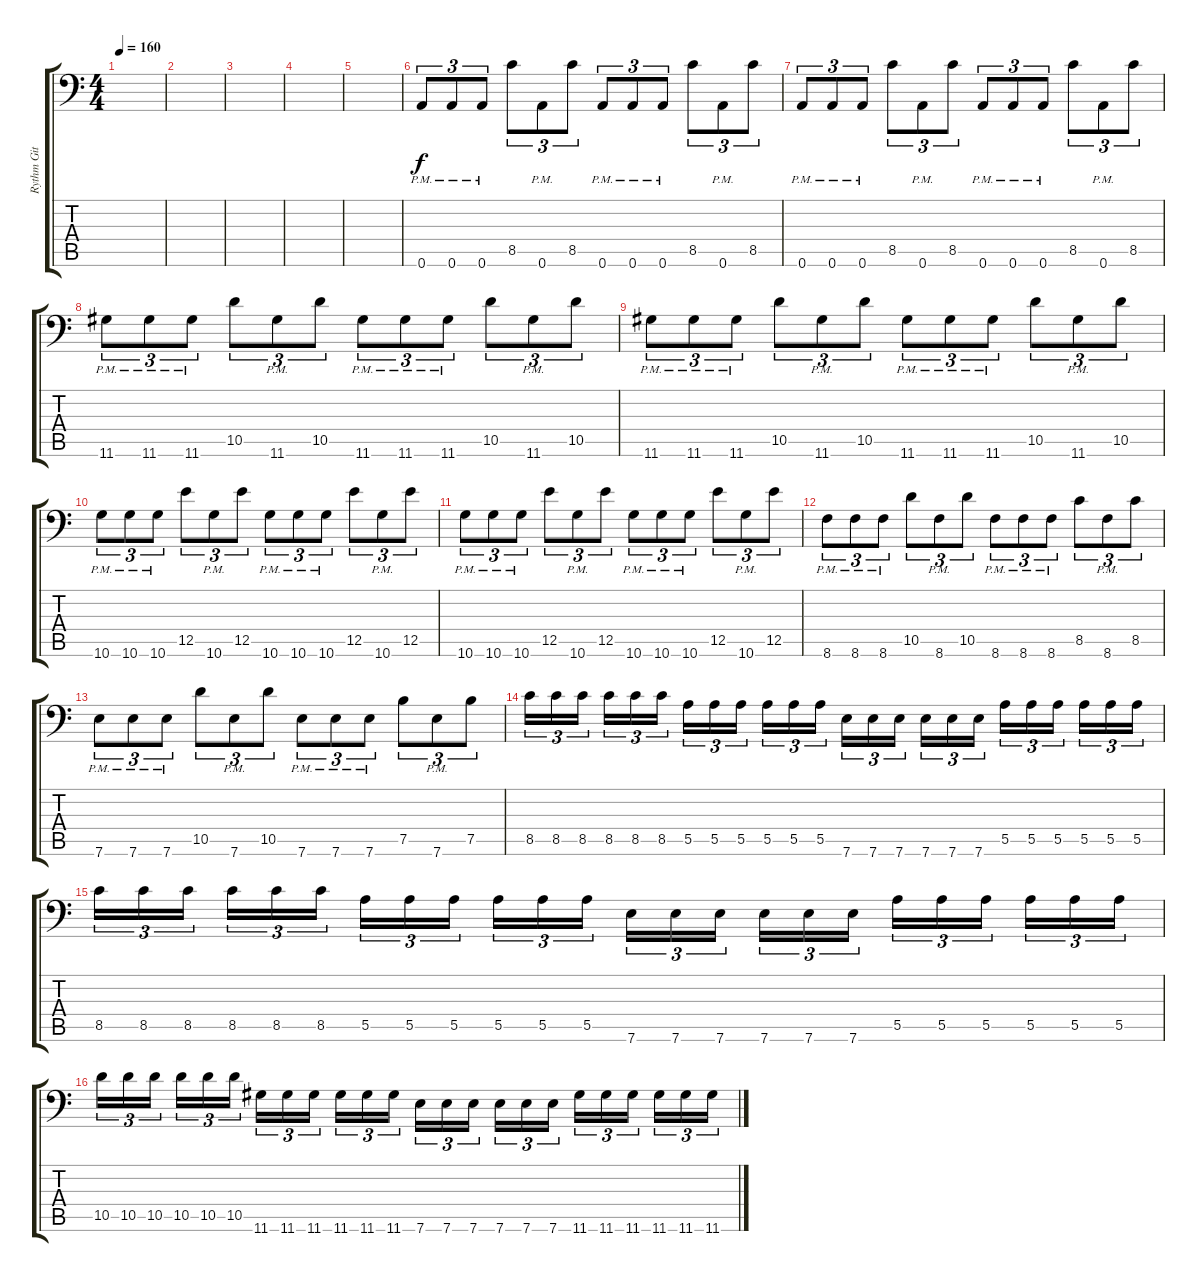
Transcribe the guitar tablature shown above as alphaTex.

\track ("Rythm Git 2" "Rythm Git ") {instrument distortionguitar}
\staff {score tabs}
\tuning (B3 Gb3 D3 A2 E2 A1) {hide}
\ts (4 4)
\tempo 160
\clef f4
\ks c
|
|
|
|
|
0.6{pm}.8{tu (3 2)} 0.6{pm}.8{tu (3 2)} 0.6{pm}.8{tu (3 2)} 8.5.8{tu (3 2)} 0.6{pm}.8{tu (3 2)} 8.5.8{tu (3 2)} 0.6{pm}.8{tu (3 2)} 0.6{pm}.8{tu (3 2)} 0.6{pm}.8{tu (3 2)} 8.5.8{tu (3 2)} 0.6{pm}.8{tu (3 2)} 8.5.8{tu (3 2)} |
0.6{pm}.8{tu (3 2)} 0.6{pm}.8{tu (3 2)} 0.6{pm}.8{tu (3 2)} 8.5.8{tu (3 2)} 0.6{pm}.8{tu (3 2)} 8.5.8{tu (3 2)} 0.6{pm}.8{tu (3 2)} 0.6{pm}.8{tu (3 2)} 0.6{pm}.8{tu (3 2)} 8.5.8{tu (3 2)} 0.6{pm}.8{tu (3 2)} 8.5.8{tu (3 2)} |
11.6{pm}.8{tu (3 2)} 11.6{pm}.8{tu (3 2)} 11.6{pm}.8{tu (3 2)} 10.5.8{tu (3 2)} 11.6{pm}.8{tu (3 2)} 10.5.8{tu (3 2)} 11.6{pm}.8{tu (3 2)} 11.6{pm}.8{tu (3 2)} 11.6{pm}.8{tu (3 2)} 10.5.8{tu (3 2)} 11.6{pm}.8{tu (3 2)} 10.5.8{tu (3 2)} |
11.6{pm}.8{tu (3 2)} 11.6{pm}.8{tu (3 2)} 11.6{pm}.8{tu (3 2)} 10.5.8{tu (3 2)} 11.6{pm}.8{tu (3 2)} 10.5.8{tu (3 2)} 11.6{pm}.8{tu (3 2)} 11.6{pm}.8{tu (3 2)} 11.6{pm}.8{tu (3 2)} 10.5.8{tu (3 2)} 11.6{pm}.8{tu (3 2)} 10.5.8{tu (3 2)} |
10.6{pm}.8{tu (3 2)} 10.6{pm}.8{tu (3 2)} 10.6{pm}.8{tu (3 2)} 12.5.8{tu (3 2)} 10.6{pm}.8{tu (3 2)} 12.5.8{tu (3 2)} 10.6{pm}.8{tu (3 2)} 10.6{pm}.8{tu (3 2)} 10.6{pm}.8{tu (3 2)} 12.5.8{tu (3 2)} 10.6{pm}.8{tu (3 2)} 12.5.8{tu (3 2)} |
10.6{pm}.8{tu (3 2)} 10.6{pm}.8{tu (3 2)} 10.6{pm}.8{tu (3 2)} 12.5.8{tu (3 2)} 10.6{pm}.8{tu (3 2)} 12.5.8{tu (3 2)} 10.6{pm}.8{tu (3 2)} 10.6{pm}.8{tu (3 2)} 10.6{pm}.8{tu (3 2)} 12.5.8{tu (3 2)} 10.6{pm}.8{tu (3 2)} 12.5.8{tu (3 2)} |
8.6{pm}.8{tu (3 2)} 8.6{pm}.8{tu (3 2)} 8.6{pm}.8{tu (3 2)} 10.5.8{tu (3 2)} 8.6{pm}.8{tu (3 2)} 10.5.8{tu (3 2)} 8.6{pm}.8{tu (3 2)} 8.6{pm}.8{tu (3 2)} 8.6{pm}.8{tu (3 2)} 8.5.8{tu (3 2)} 8.6{pm}.8{tu (3 2)} 8.5.8{tu (3 2)} |
7.6{pm}.8{tu (3 2)} 7.6{pm}.8{tu (3 2)} 7.6{pm}.8{tu (3 2)} 10.5.8{tu (3 2)} 7.6{pm}.8{tu (3 2)} 10.5.8{tu (3 2)} 7.6{pm}.8{tu (3 2)} 7.6{pm}.8{tu (3 2)} 7.6{pm}.8{tu (3 2)} 7.5.8{tu (3 2)} 7.6{pm}.8{tu (3 2)} 7.5.8{tu (3 2)} |
8.5.16{tu (3 2)} 8.5.16{tu (3 2)} 8.5.16{tu (3 2) beam splitsecondary} 8.5.16{tu (3 2)} 8.5.16{tu (3 2)} 8.5.16{tu (3 2)} 5.5.16{tu (3 2)} 5.5.16{tu (3 2)} 5.5.16{tu (3 2) beam splitsecondary} 5.5.16{tu (3 2)} 5.5.16{tu (3 2)} 5.5.16{tu (3 2)} 7.6.16{tu (3 2)} 7.6.16{tu (3 2)} 7.6.16{tu (3 2) beam splitsecondary} 7.6.16{tu (3 2)} 7.6.16{tu (3 2)} 7.6.16{tu (3 2)} 5.5.16{tu (3 2)} 5.5.16{tu (3 2)} 5.5.16{tu (3 2) beam splitsecondary} 5.5.16{tu (3 2)} 5.5.16{tu (3 2)} 5.5.16{tu (3 2)} |
8.5.16{tu (3 2)} 8.5.16{tu (3 2)} 8.5.16{tu (3 2) beam splitsecondary} 8.5.16{tu (3 2)} 8.5.16{tu (3 2)} 8.5.16{tu (3 2)} 5.5.16{tu (3 2)} 5.5.16{tu (3 2)} 5.5.16{tu (3 2) beam splitsecondary} 5.5.16{tu (3 2)} 5.5.16{tu (3 2)} 5.5.16{tu (3 2)} 7.6.16{tu (3 2)} 7.6.16{tu (3 2)} 7.6.16{tu (3 2) beam splitsecondary} 7.6.16{tu (3 2)} 7.6.16{tu (3 2)} 7.6.16{tu (3 2)} 5.5.16{tu (3 2)} 5.5.16{tu (3 2)} 5.5.16{tu (3 2) beam splitsecondary} 5.5.16{tu (3 2)} 5.5.16{tu (3 2)} 5.5.16{tu (3 2)} |
10.5.16{tu (3 2)} 10.5.16{tu (3 2)} 10.5.16{tu (3 2) beam splitsecondary} 10.5.16{tu (3 2)} 10.5.16{tu (3 2)} 10.5.16{tu (3 2)} 11.6.16{tu (3 2)} 11.6.16{tu (3 2)} 11.6.16{tu (3 2) beam splitsecondary} 11.6.16{tu (3 2)} 11.6.16{tu (3 2)} 11.6.16{tu (3 2)} 7.6.16{tu (3 2)} 7.6.16{tu (3 2)} 7.6.16{tu (3 2) beam splitsecondary} 7.6.16{tu (3 2)} 7.6.16{tu (3 2)} 7.6.16{tu (3 2)} 11.6.16{tu (3 2)} 11.6.16{tu (3 2)} 11.6.16{tu (3 2) beam splitsecondary} 11.6.16{tu (3 2)} 11.6.16{tu (3 2)} 11.6.16{tu (3 2)}
